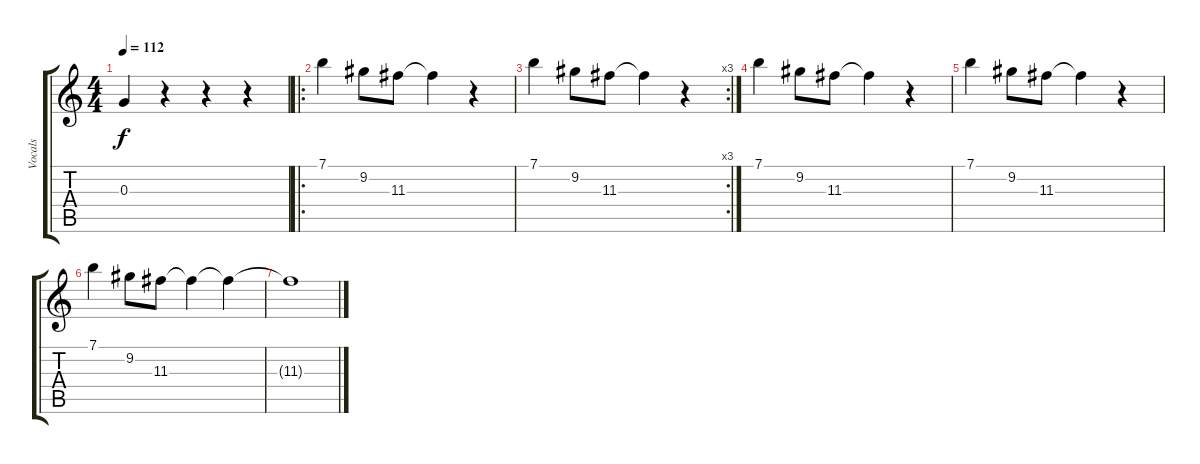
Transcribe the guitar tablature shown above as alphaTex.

\track ("Vocals" "Vocals") {instrument distortionguitar}
\staff {score tabs}
\tuning (E4 B3 G3 D3 A2 E2) {hide}
\ts (4 4)
\tempo 112
\clef g2
\ks c
0.3{t}.4{dy f} r.4 r.4 r.4 |
\ro
7.1.4 9.2.8 11.3.8 11.3{t}.4 r.4 |
\rc 3
7.1.4 9.2.8 11.3.8 11.3{t}.4 r.4 |
7.1.4 9.2.8 11.3.8 11.3{t}.4 r.4 |
7.1.4 9.2.8 11.3.8 11.3{t}.4 r.4 |
7.1.4 9.2.8 11.3.8 11.3{t}.4 11.3{t}.4 |
11.3{t}.1
